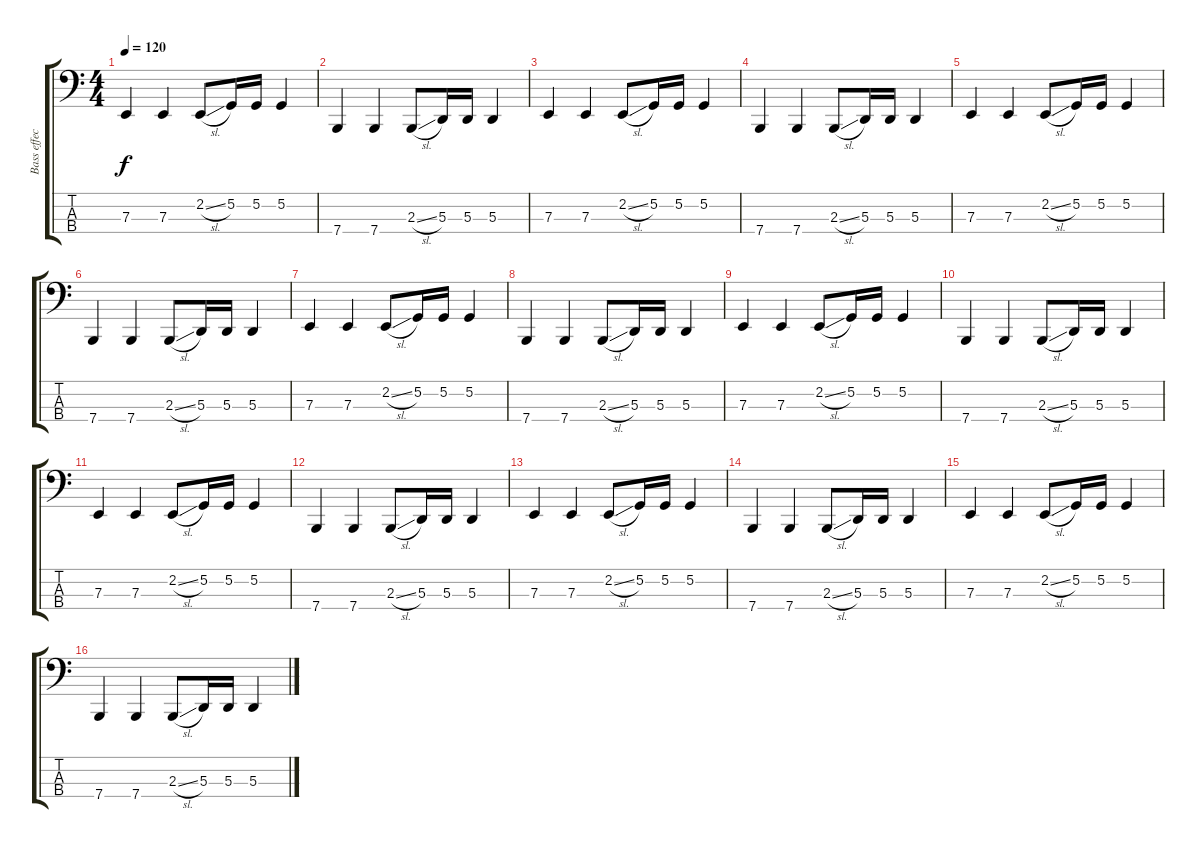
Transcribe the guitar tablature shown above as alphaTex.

\track ("Bass effect" "Bass effec") {instrument tuba}
\staff {score tabs}
\tuning (G2 D2 A1 E1) {hide}
\ts (4 4)
\tempo 120
\clef f4
\ks c
7.3.4{dy f} 7.3.4 2.2{sl}.8 5.2.16 5.2.16 5.2.4 |
7.4.4 7.4.4 2.3{sl}.8 5.3.16 5.3.16 5.3.4 |
7.3.4 7.3.4 2.2{sl}.8 5.2.16 5.2.16 5.2.4 |
7.4.4 7.4.4 2.3{sl}.8 5.3.16 5.3.16 5.3.4 |
7.3.4 7.3.4 2.2{sl}.8 5.2.16 5.2.16 5.2.4 |
7.4.4 7.4.4 2.3{sl}.8 5.3.16 5.3.16 5.3.4 |
7.3.4 7.3.4 2.2{sl}.8 5.2.16 5.2.16 5.2.4 |
7.4.4 7.4.4 2.3{sl}.8 5.3.16 5.3.16 5.3.4 |
7.3.4 7.3.4 2.2{sl}.8 5.2.16 5.2.16 5.2.4 |
7.4.4 7.4.4 2.3{sl}.8 5.3.16 5.3.16 5.3.4 |
7.3.4 7.3.4 2.2{sl}.8 5.2.16 5.2.16 5.2.4 |
7.4.4 7.4.4 2.3{sl}.8 5.3.16 5.3.16 5.3.4 |
7.3.4 7.3.4 2.2{sl}.8 5.2.16 5.2.16 5.2.4 |
7.4.4 7.4.4 2.3{sl}.8 5.3.16 5.3.16 5.3.4 |
7.3.4 7.3.4 2.2{sl}.8 5.2.16 5.2.16 5.2.4 |
7.4.4 7.4.4 2.3{sl}.8 5.3.16 5.3.16 5.3.4
